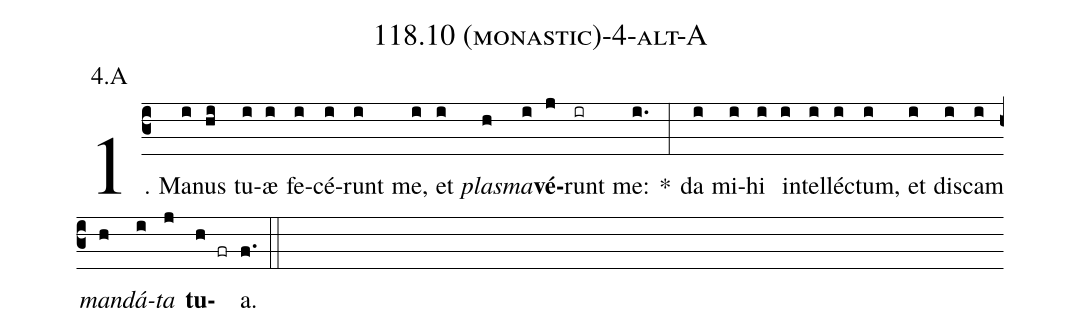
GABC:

name: 118.10 (monastic)-4-alt-A;
annotation: 4.A;
%%
(c3)1. Ma(i)nus(hi) tu(i)æ(i) fe(i)cé(i)runt(i) me,(i) et(i) <i>plas</i>(h)<i>ma</i>(i)<b>vé</b>(j)runt(ir) me:(i.) *(:) da(i) mi(i)hi(i) in(i)tel(i)léc(i)tum,(i) et(i) dis(i)cam(i) <i>man</i>(h)<i>dá</i>(i)<i>ta</i>(j) <b>tu</b>(h fr)a.(f.) (::)
